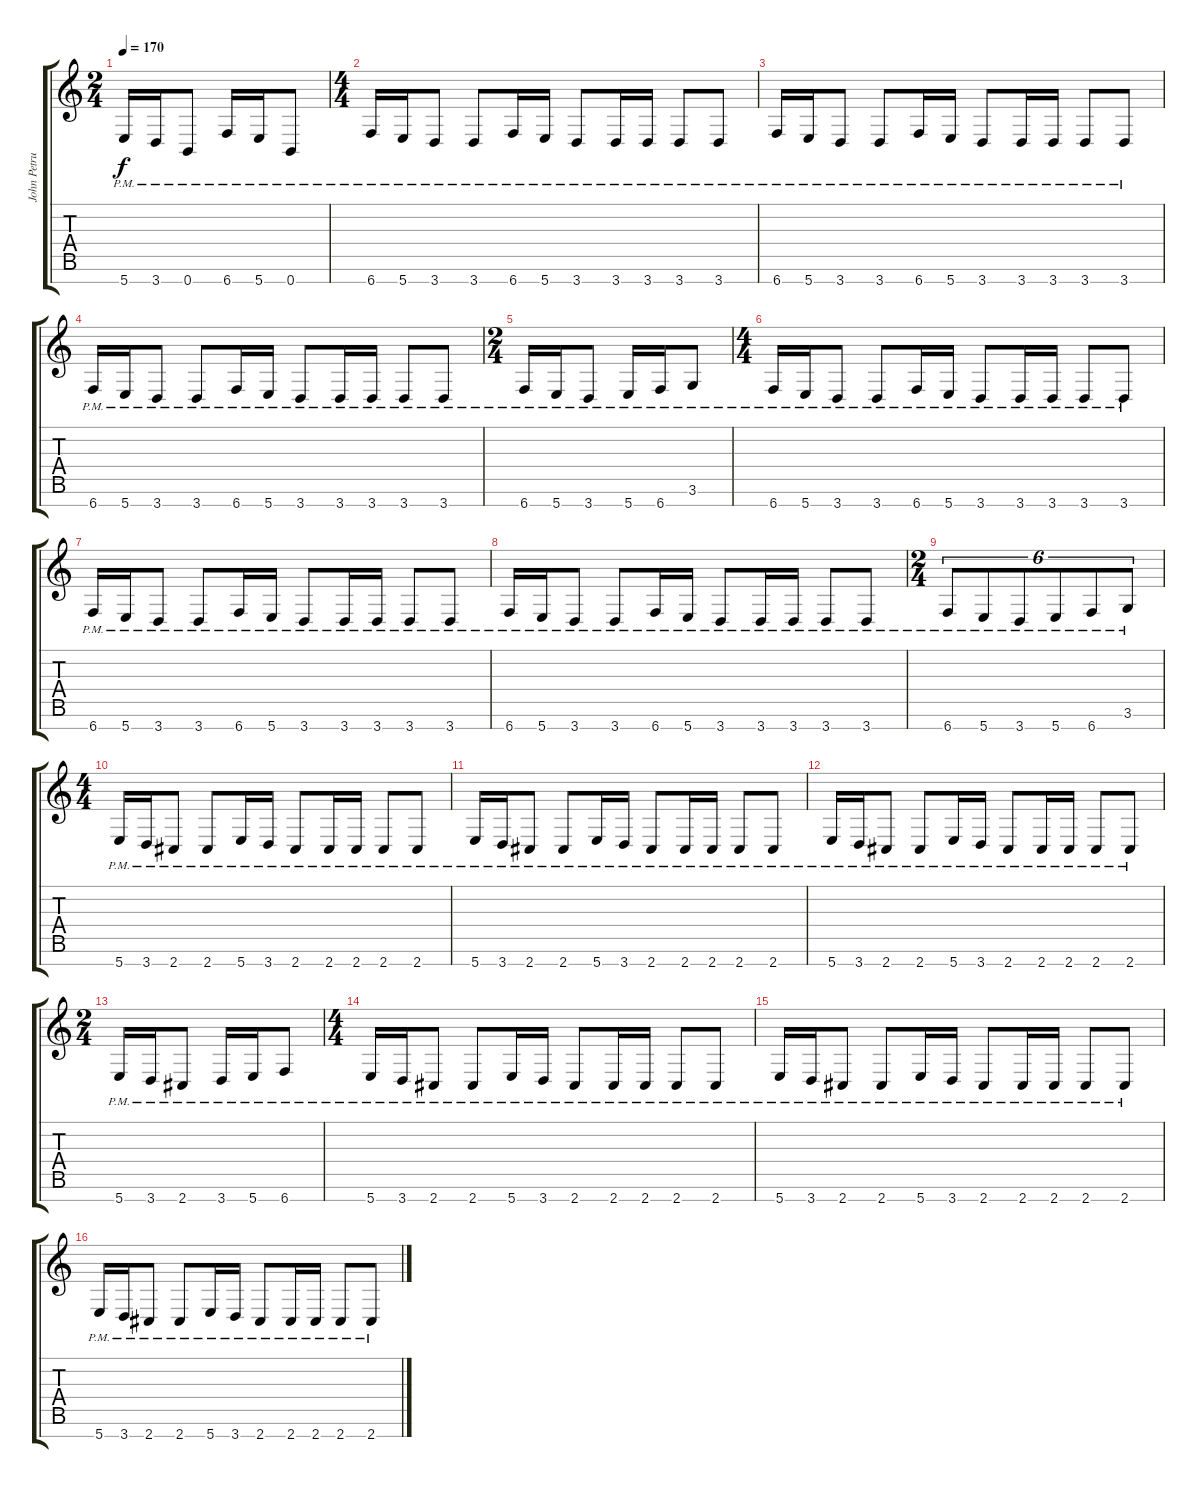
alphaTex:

\track ("John Petrucci" "John Petru") {instrument distortionguitar}
\staff {score tabs}
\tuning (E4 B3 G3 D3 A2 E2 B1) {hide}
\ts (2 4)
\tempo 170
\clef g2
\ks c
5.7{pm}.16{dy f} 3.7{pm}.16 0.7{pm}.8 6.7{pm}.16 5.7{pm}.16 0.7{pm}.8 |
\ts (4 4)
6.7{pm}.16 5.7{pm}.16 3.7{pm}.8 3.7{pm}.8 6.7{pm}.16 5.7{pm}.16 3.7{pm}.8 3.7{pm}.16 3.7{pm}.16 3.7{pm}.8 3.7{pm}.8 |
6.7{pm}.16 5.7{pm}.16 3.7{pm}.8 3.7{pm}.8 6.7{pm}.16 5.7{pm}.16 3.7{pm}.8 3.7{pm}.16 3.7{pm}.16 3.7{pm}.8 3.7{pm}.8 |
6.7{pm}.16 5.7{pm}.16 3.7{pm}.8 3.7{pm}.8 6.7{pm}.16 5.7{pm}.16 3.7{pm}.8 3.7{pm}.16 3.7{pm}.16 3.7{pm}.8 3.7{pm}.8 |
\ts (2 4)
6.7{pm}.16 5.7{pm}.16 3.7{pm}.8 5.7{pm}.16 6.7{pm}.16 3.6{pm}.8 |
\ts (4 4)
6.7{pm}.16 5.7{pm}.16 3.7{pm}.8 3.7{pm}.8 6.7{pm}.16 5.7{pm}.16 3.7{pm}.8 3.7{pm}.16 3.7{pm}.16 3.7{pm}.8 3.7{pm}.8 |
6.7{pm}.16 5.7{pm}.16 3.7{pm}.8 3.7{pm}.8 6.7{pm}.16 5.7{pm}.16 3.7{pm}.8 3.7{pm}.16 3.7{pm}.16 3.7{pm}.8 3.7{pm}.8 |
6.7{pm}.16 5.7{pm}.16 3.7{pm}.8 3.7{pm}.8 6.7{pm}.16 5.7{pm}.16 3.7{pm}.8 3.7{pm}.16 3.7{pm}.16 3.7{pm}.8 3.7{pm}.8 |
\ts (2 4)
6.7{pm}.8{tu (6 4)} 5.7{pm}.8{tu (6 4)} 3.7{pm}.8{tu (6 4)} 5.7{pm}.8{tu (6 4)} 6.7{pm}.8{tu (6 4)} 3.6{pm}.8{tu (6 4)} |
\ts (4 4)
5.7{pm}.16 3.7{pm}.16 2.7{pm}.8 2.7{pm}.8 5.7{pm}.16 3.7{pm}.16 2.7{pm}.8 2.7{pm}.16 2.7{pm}.16 2.7{pm}.8 2.7{pm}.8 |
5.7{pm}.16 3.7{pm}.16 2.7{pm}.8 2.7{pm}.8 5.7{pm}.16 3.7{pm}.16 2.7{pm}.8 2.7{pm}.16 2.7{pm}.16 2.7{pm}.8 2.7{pm}.8 |
5.7{pm}.16 3.7{pm}.16 2.7{pm}.8 2.7{pm}.8 5.7{pm}.16 3.7{pm}.16 2.7{pm}.8 2.7{pm}.16 2.7{pm}.16 2.7{pm}.8 2.7{pm}.8 |
\ts (2 4)
5.7{pm}.16 3.7{pm}.16 2.7{pm}.8 3.7{pm}.16 5.7{pm}.16 6.7{pm}.8 |
\ts (4 4)
5.7{pm}.16 3.7{pm}.16 2.7{pm}.8 2.7{pm}.8 5.7{pm}.16 3.7{pm}.16 2.7{pm}.8 2.7{pm}.16 2.7{pm}.16 2.7{pm}.8 2.7{pm}.8 |
5.7{pm}.16 3.7{pm}.16 2.7{pm}.8 2.7{pm}.8 5.7{pm}.16 3.7{pm}.16 2.7{pm}.8 2.7{pm}.16 2.7{pm}.16 2.7{pm}.8 2.7{pm}.8 |
5.7{pm}.16 3.7{pm}.16 2.7{pm}.8 2.7{pm}.8 5.7{pm}.16 3.7{pm}.16 2.7{pm}.8 2.7{pm}.16 2.7{pm}.16 2.7{pm}.8 2.7{pm}.8
